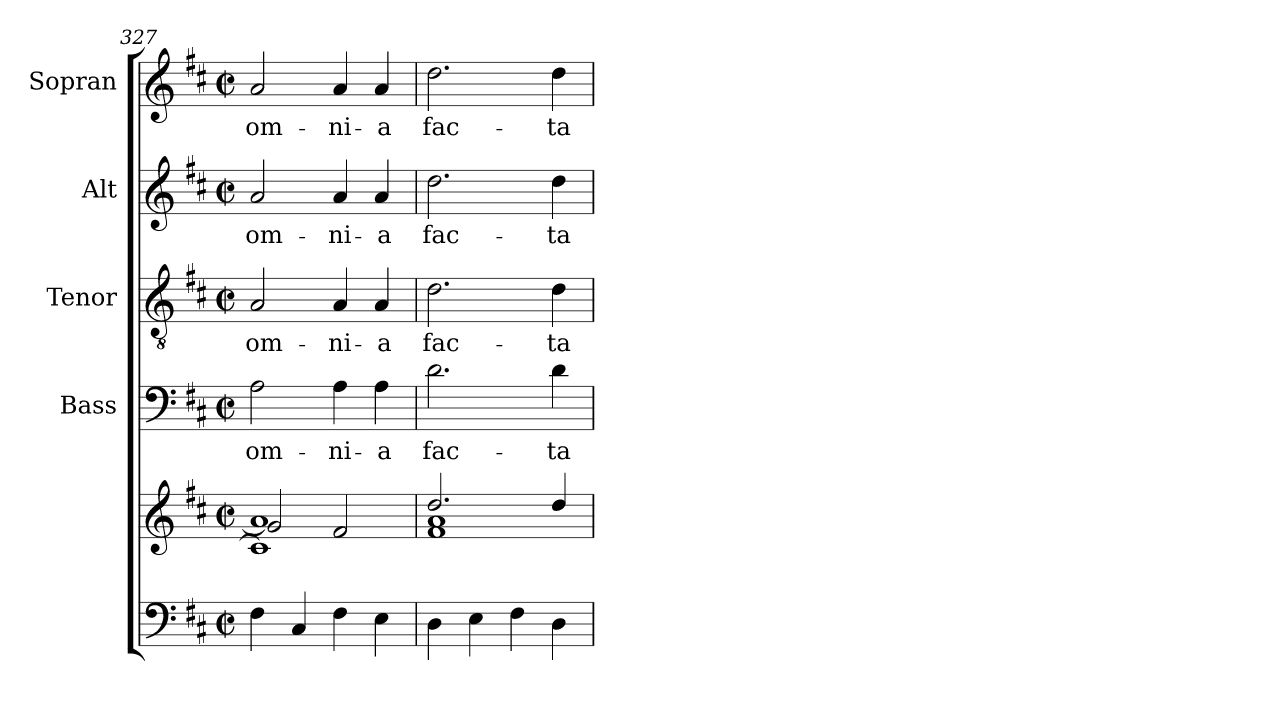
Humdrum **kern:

**kern	**kern	**kern	**text	**kern	**text	**kern	**text	**kern	**text
*part5	*part5	*part4	*part4	*part3	*part3	*part2	*part2	*part1	*part1
*staff6	*staff5	*staff4	*staff4	*staff3	*staff3	*staff2	*staff2	*staff1	*staff1
*	*	*I"Bass	*	*I"Tenor	*	*I"Alt	*	*I"Sopran	*
*	*	*I'B.	*	*I'T.	*	*I'A.	*	*I'S.	*
!!LO:PB:g=z
*clefF4	*clefG2	*clefF4	*	*clefGv2	*	*clefG2	*	*clefG2	*
*k[f#c#]	*k[f#c#]	*k[f#c#]	*	*k[f#c#]	*	*k[f#c#]	*	*k[f#c#]	*
*D:	*D:	*D:	*	*D:	*	*D:	*	*D:	*
*M2/2	*M2/2	*M2/2	*	*M2/2	*	*M2/2	*	*M2/2	*
*met(c|)	*met(c|)	*met(c|)	*	*met(c|)	*	*met(c|)	*	*met(c|)	*
=327	=327	=327	=327	=327	=327	=327	=327	=327	=327
*	*^	*	*	*	*	*	*	*	*
*	*	*^	*	*	*	*	*	*	*	*
!	!	!	!	!	!LO:LY:b	!	!LO:LY:b	!	!LO:LY:b	!	!LO:LY:b
4F#\	1a	1c#]	2g#/]	2A\	om-	2A/	om-	2a/	om-	2a/	om-
4C#/	.	.	.	.	.	.	.	.	.	.	.
!	!	!	!	!	!LO:LY:b	!	!LO:LY:b	!	!LO:LY:b	!	!LO:LY:b
4F#\	.	.	2f#/	4A\	-ni-	4A/	-ni-	4a/	-ni-	4a/	-ni-
!	!	!	!	!	!LO:LY:b	!	!LO:LY:b	!	!LO:LY:b	!	!LO:LY:b
4E\	.	.	.	4A\	-a	4A/	-a	4a/	-a	4a/	-a
*	*	*v	*v	*	*	*	*	*	*	*	*
=328	=328	=328	=328	=328	=328	=328	=328	=328	=328	=328
!	!	!	!	!LO:LY:b	!	!LO:LY:b	!	!LO:LY:b	!	!LO:LY:b
4D\	2.dd/	1f# 1a	2.d\	fac-	2.d\	fac-	2.dd\	fac-	2.dd\	fac-
4E\	.	.	.	.	.	.	.	.	.	.
4F#\	.	.	.	.	.	.	.	.	.	.
!	!	!	!	!LO:LY:b	!	!LO:LY:b	!	!LO:LY:b	!	!LO:LY:b
4D\	4dd/	.	4d\	-ta	4d\	-ta	4dd\	-ta	4dd\	-ta
*	*v	*v	*	*	*	*	*	*	*	*
=	=	=	=	=	=	=	=	=	=
*-	*-	*-	*-	*-	*-	*-	*-	*-	*-
